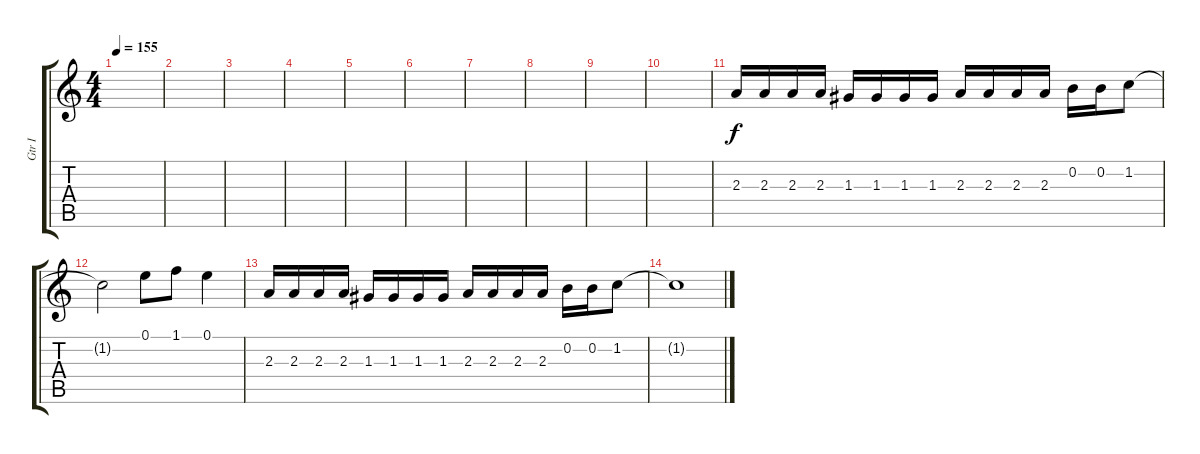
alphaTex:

\track ("Gtr I" "Gtr I") {instrument overdrivenguitar}
\staff {score tabs}
\tuning (E4 B3 G3 D3 A2 E2) {hide}
\ts (4 4)
\tempo 155
\clef g2
\ks c
|
|
|
|
|
|
|
|
|
|
2.3.16 2.3.16 2.3.16 2.3.16 1.3.16 1.3.16 1.3.16 1.3.16 2.3.16 2.3.16 2.3.16 2.3.16 0.2.16 0.2.16 1.2.8 |
1.2{t}.2 0.1.8 1.1.8 0.1.4 |
2.3.16 2.3.16 2.3.16 2.3.16 1.3.16 1.3.16 1.3.16 1.3.16 2.3.16 2.3.16 2.3.16 2.3.16 0.2.16 0.2.16 1.2.8 |
1.2{t}.1
